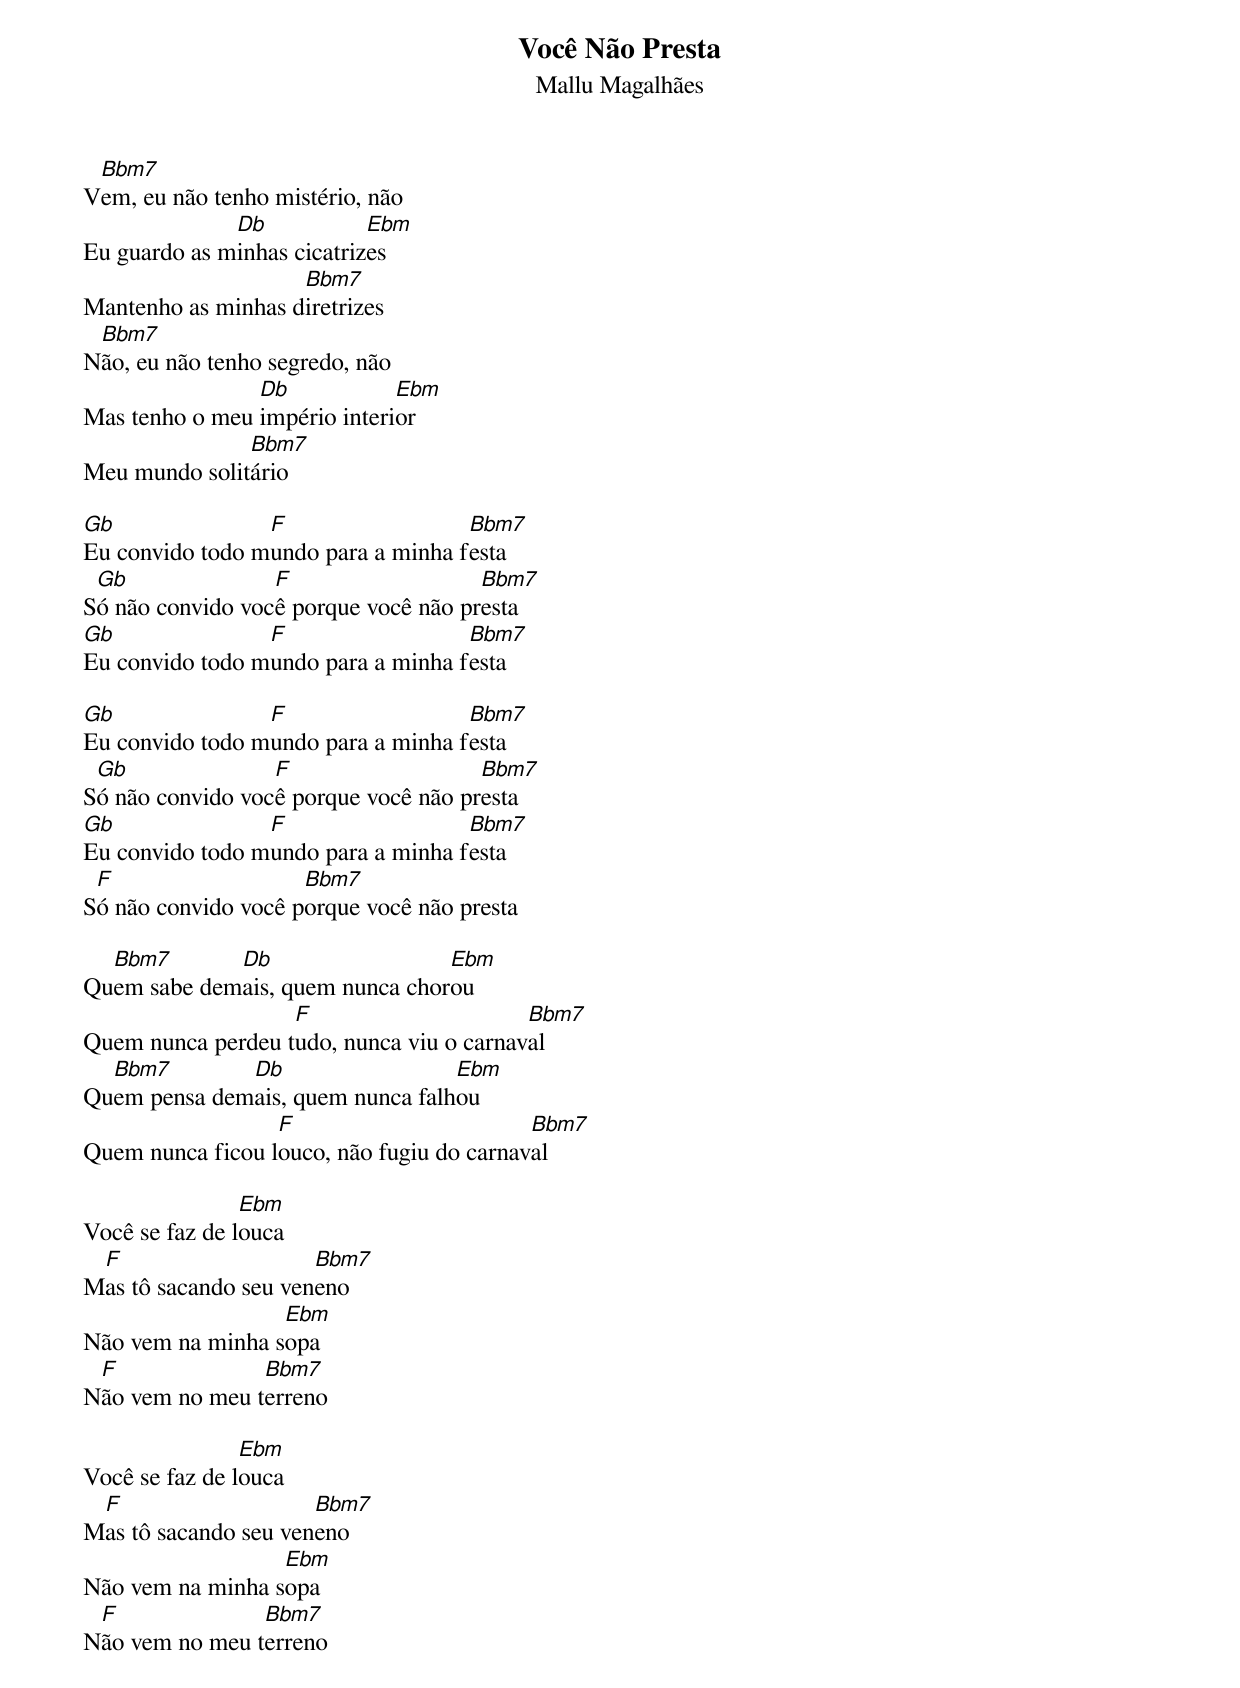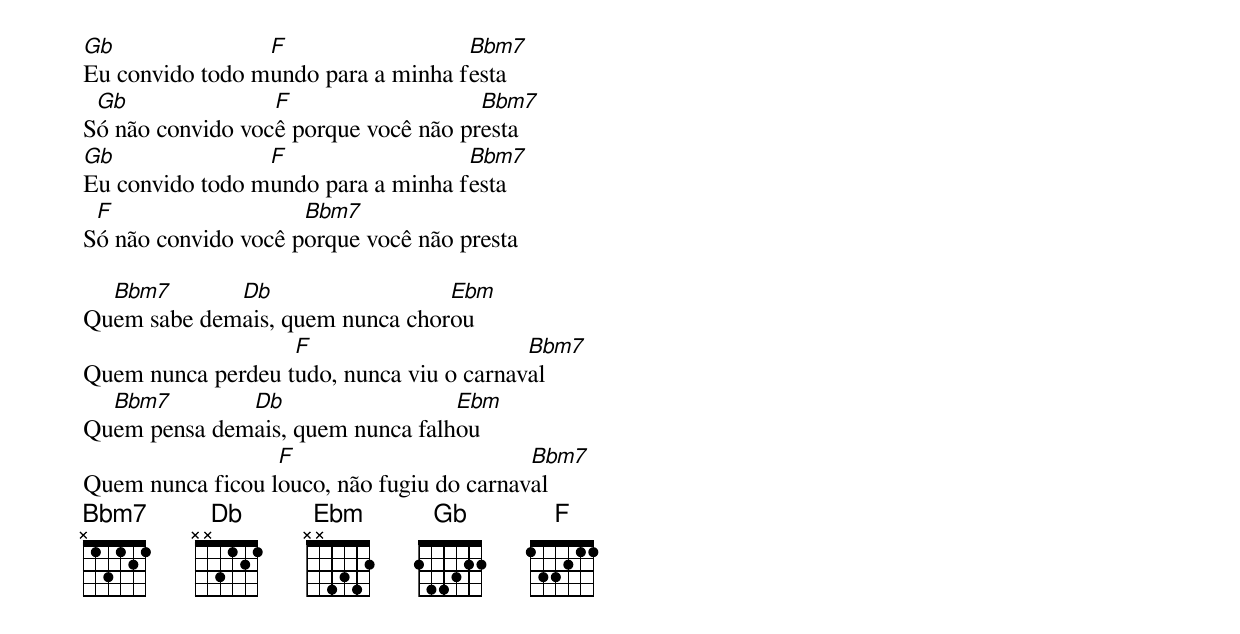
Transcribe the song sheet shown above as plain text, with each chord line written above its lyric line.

Você Não Presta
Mallu Magalhães

 Bbm7
Vem, eu não tenho mistério, não
              Db            Ebm
Eu guardo as minhas cicatrizes
                    Bbm7
Mantenho as minhas diretrizes
 Bbm7
Não, eu não tenho segredo, não
                Db            Ebm
Mas tenho o meu império interior
               Bbm7
Meu mundo solitário

Gb               F                  Bbm7
Eu convido todo mundo para a minha festa
 Gb               F                   Bbm7
Só não convido você porque você não presta
Gb               F                  Bbm7
Eu convido todo mundo para a minha festa

Gb               F                  Bbm7
Eu convido todo mundo para a minha festa
 Gb               F                   Bbm7
Só não convido você porque você não presta
Gb               F                  Bbm7
Eu convido todo mundo para a minha festa
 F                   Bbm7
Só não convido você porque você não presta

  Bbm7       Db                  Ebm
Quem sabe demais, quem nunca chorou
                   F                      Bbm7
Quem nunca perdeu tudo, nunca viu o carnaval
  Bbm7        Db                  Ebm
Quem pensa demais, quem nunca falhou
                  F                        Bbm7
Quem nunca ficou louco, não fugiu do carnaval

                Ebm
Você se faz de louca
 F                    Bbm7
Mas tô sacando seu veneno
                  Ebm
Não vem na minha sopa
 F              Bbm7
Não vem no meu terreno

                Ebm
Você se faz de louca
 F                    Bbm7
Mas tô sacando seu veneno
                  Ebm
Não vem na minha sopa
 F              Bbm7
Não vem no meu terreno

Gb               F                  Bbm7
Eu convido todo mundo para a minha festa
 Gb               F                   Bbm7
Só não convido você porque você não presta
Gb               F                  Bbm7
Eu convido todo mundo para a minha festa
 F                   Bbm7
Só não convido você porque você não presta

  Bbm7       Db                  Ebm
Quem sabe demais, quem nunca chorou
                   F                      Bbm7
Quem nunca perdeu tudo, nunca viu o carnaval
  Bbm7        Db                  Ebm
Quem pensa demais, quem nunca falhou
                  F                        Bbm7
Quem nunca ficou louco, não fugiu do carnaval
